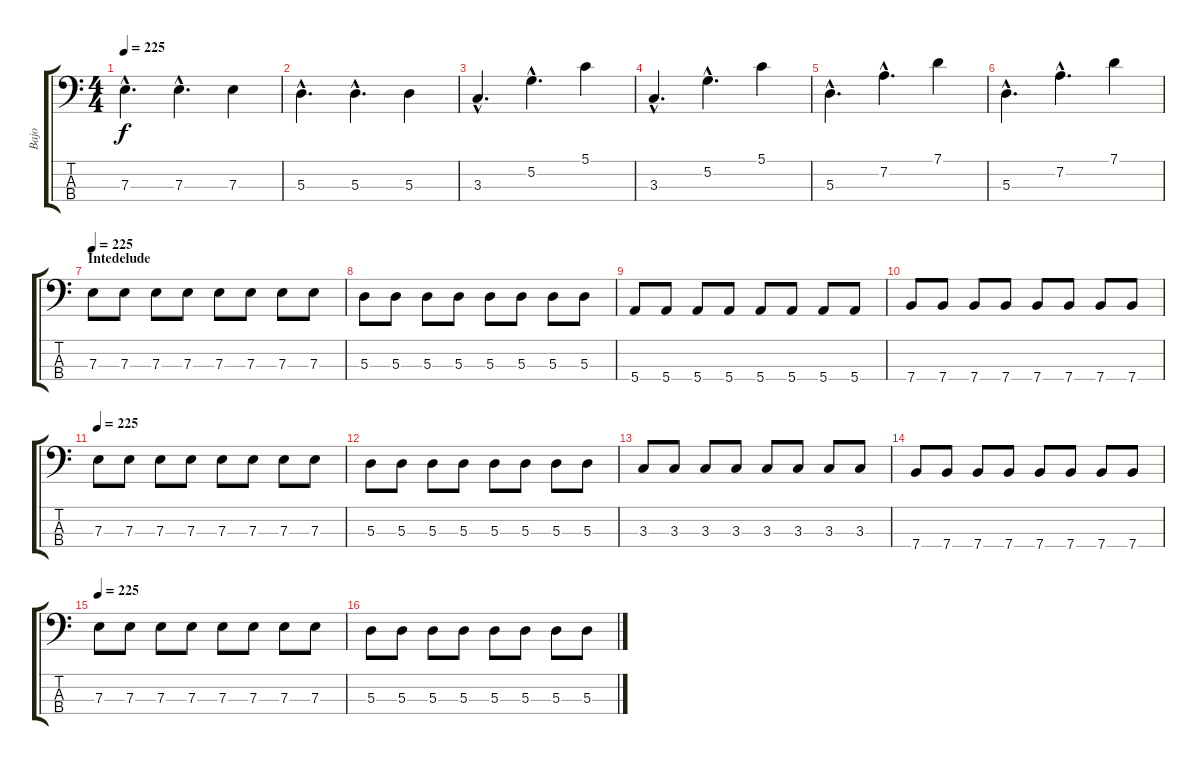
\track ("Bajo" "Bajo") {instrument electricbassfinger}
\staff {score tabs}
\tuning (G2 D2 A1 E1) {hide}
\ts (4 4)
\tempo 225
\clef f4
\ks c
7.3{hac}.4{d dy f} 7.3{hac}.4{d} 7.3.4 |
5.3{hac}.4{d} 5.3{hac}.4{d} 5.3.4 |
3.3{hac}.4{d} 5.2{hac}.4{d} 5.1.4 |
3.3{hac}.4{d} 5.2{hac}.4{d} 5.1.4 |
5.3{hac}.4{d} 7.2{hac}.4{d} 7.1.4 |
5.3{hac}.4{d} 7.2{hac}.4{d} 7.1.4 |
\section ("" "Intedelude")
\tempo 225
7.3.8 7.3.8 7.3.8 7.3.8 7.3.8 7.3.8 7.3.8 7.3.8 |
5.3.8 5.3.8 5.3.8 5.3.8 5.3.8 5.3.8 5.3.8 5.3.8 |
5.4.8 5.4.8 5.4.8 5.4.8 5.4.8 5.4.8 5.4.8 5.4.8 |
7.4.8 7.4.8 7.4.8 7.4.8 7.4.8 7.4.8 7.4.8 7.4.8 |
\tempo 225
7.3.8 7.3.8 7.3.8 7.3.8 7.3.8 7.3.8 7.3.8 7.3.8 |
5.3.8 5.3.8 5.3.8 5.3.8 5.3.8 5.3.8 5.3.8 5.3.8 |
3.3.8 3.3.8 3.3.8 3.3.8 3.3.8 3.3.8 3.3.8 3.3.8 |
7.4.8 7.4.8 7.4.8 7.4.8 7.4.8 7.4.8 7.4.8 7.4.8 |
\tempo 225
7.3.8 7.3.8 7.3.8 7.3.8 7.3.8 7.3.8 7.3.8 7.3.8 |
5.3.8 5.3.8 5.3.8 5.3.8 5.3.8 5.3.8 5.3.8 5.3.8
